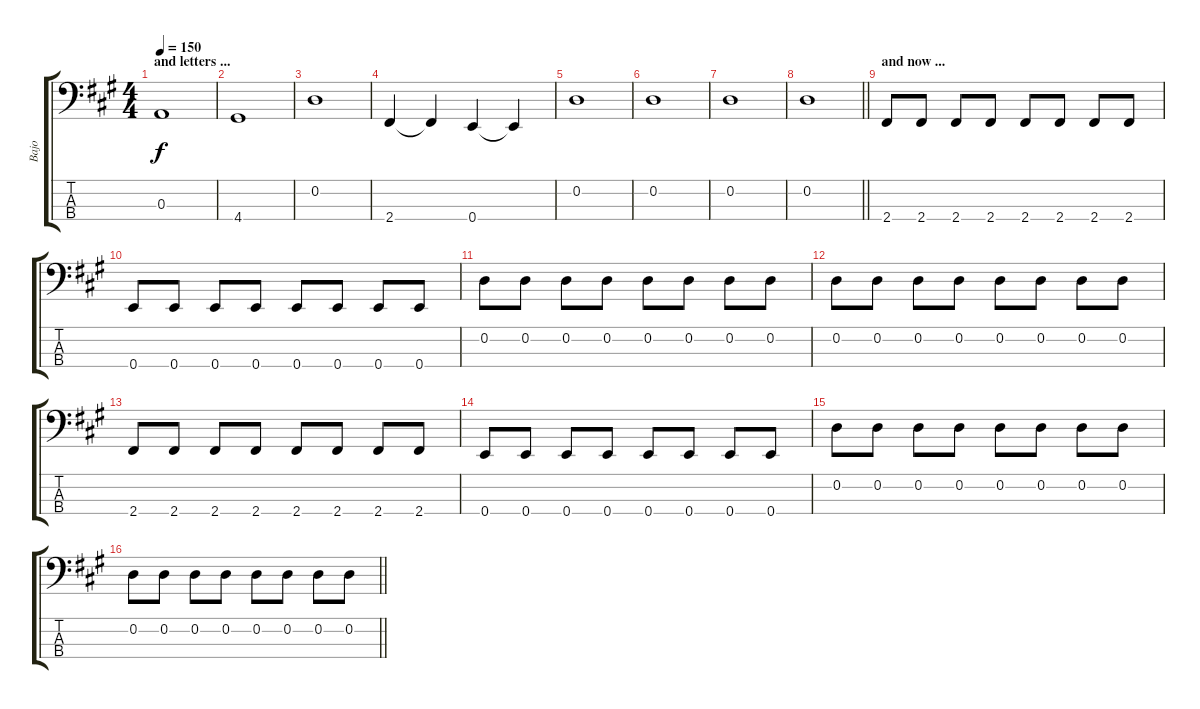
\track ("Bajo" "Bajo") {instrument electricbassfinger}
\staff {score tabs}
\tuning (G2 D2 A1 E1) {hide}
\ts (4 4)
\section ("" "and letters ...")
\tempo 150
\clef f4
\ks a
0.3.1{dy f} |
4.4.1 |
0.2.1 |
2.4.4 2.4{t}.4 0.4.4 0.4{t}.4 |
0.2.1 |
0.2.1 |
0.2.1 |
\barLineRight lightlight
0.2.1 |
\section ("" "and now ...")
2.4.8 2.4.8 2.4.8 2.4.8 2.4.8 2.4.8 2.4.8 2.4.8 |
0.4.8 0.4.8 0.4.8 0.4.8 0.4.8 0.4.8 0.4.8 0.4.8 |
0.2.8 0.2.8 0.2.8 0.2.8 0.2.8 0.2.8 0.2.8 0.2.8 |
0.2.8 0.2.8 0.2.8 0.2.8 0.2.8 0.2.8 0.2.8 0.2.8 |
2.4.8 2.4.8 2.4.8 2.4.8 2.4.8 2.4.8 2.4.8 2.4.8 |
0.4.8 0.4.8 0.4.8 0.4.8 0.4.8 0.4.8 0.4.8 0.4.8 |
0.2.8 0.2.8 0.2.8 0.2.8 0.2.8 0.2.8 0.2.8 0.2.8 |
\barLineRight lightlight
0.2.8 0.2.8 0.2.8 0.2.8 0.2.8 0.2.8 0.2.8 0.2.8
